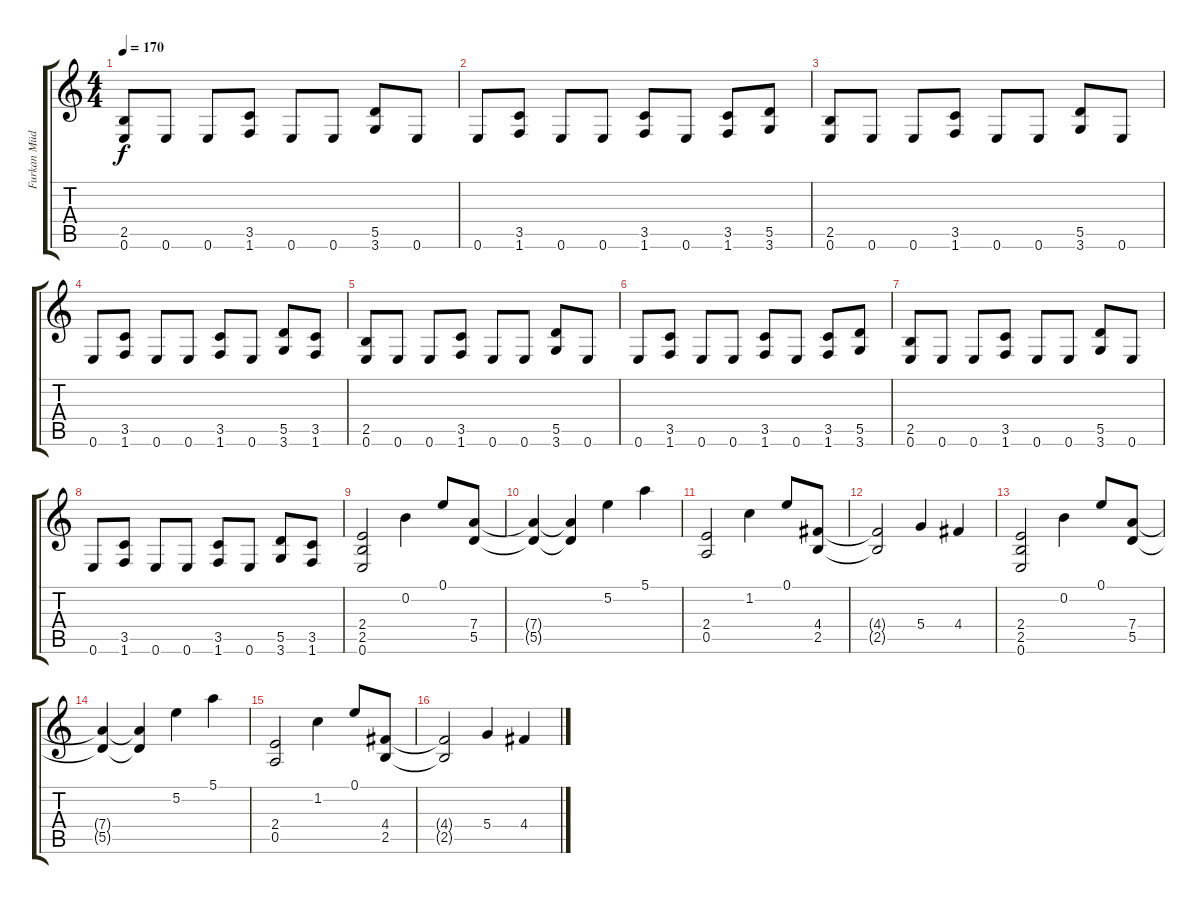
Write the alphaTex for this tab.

\track ("Furkan Müderrisoglu" "Furkan Müd") {instrument distortionguitar}
\staff {score tabs}
\tuning (E4 B3 G3 D3 A2 E2) {hide}
\ts (4 4)
\tempo 170
\clef g2
\ks c
(2.5 0.6).8{dy f} 0.6.8 0.6.8 (3.5 1.6).8 0.6.8 0.6.8 (5.5 3.6).8 0.6.8 |
0.6.8 (3.5 1.6).8 0.6.8 0.6.8 (3.5 1.6).8 0.6.8 (3.5 1.6).8 (5.5 3.6).8 |
(2.5 0.6).8 0.6.8 0.6.8 (3.5 1.6).8 0.6.8 0.6.8 (5.5 3.6).8 0.6.8 |
0.6.8 (3.5 1.6).8 0.6.8 0.6.8 (3.5 1.6).8 0.6.8 (5.5 3.6).8 (3.5 1.6).8 |
(2.5 0.6).8 0.6.8 0.6.8 (3.5 1.6).8 0.6.8 0.6.8 (5.5 3.6).8 0.6.8 |
0.6.8 (3.5 1.6).8 0.6.8 0.6.8 (3.5 1.6).8 0.6.8 (3.5 1.6).8 (5.5 3.6).8 |
(2.5 0.6).8 0.6.8 0.6.8 (3.5 1.6).8 0.6.8 0.6.8 (5.5 3.6).8 0.6.8 |
0.6.8 (3.5 1.6).8 0.6.8 0.6.8 (3.5 1.6).8 0.6.8 (5.5 3.6).8 (3.5 1.6).8 |
(2.4 2.5 0.6).2 0.2.4 0.1.8 (7.4 5.5).8 |
(7.4{t} 5.5{t}).4 (7.4{t} 5.5{t}).4 5.2.4 5.1.4 |
(2.4 0.5).2 1.2.4 0.1.8 (4.4 2.5).8 |
(4.4{t} 2.5{t}).2 5.4.4 4.4.4 |
(2.4 2.5 0.6).2 0.2.4 0.1.8 (7.4 5.5).8 |
(7.4{t} 5.5{t}).4 (7.4{t} 5.5{t}).4 5.2.4 5.1.4 |
(2.4 0.5).2 1.2.4 0.1.8 (4.4 2.5).8 |
(4.4{t} 2.5{t}).2 5.4.4 4.4.4
